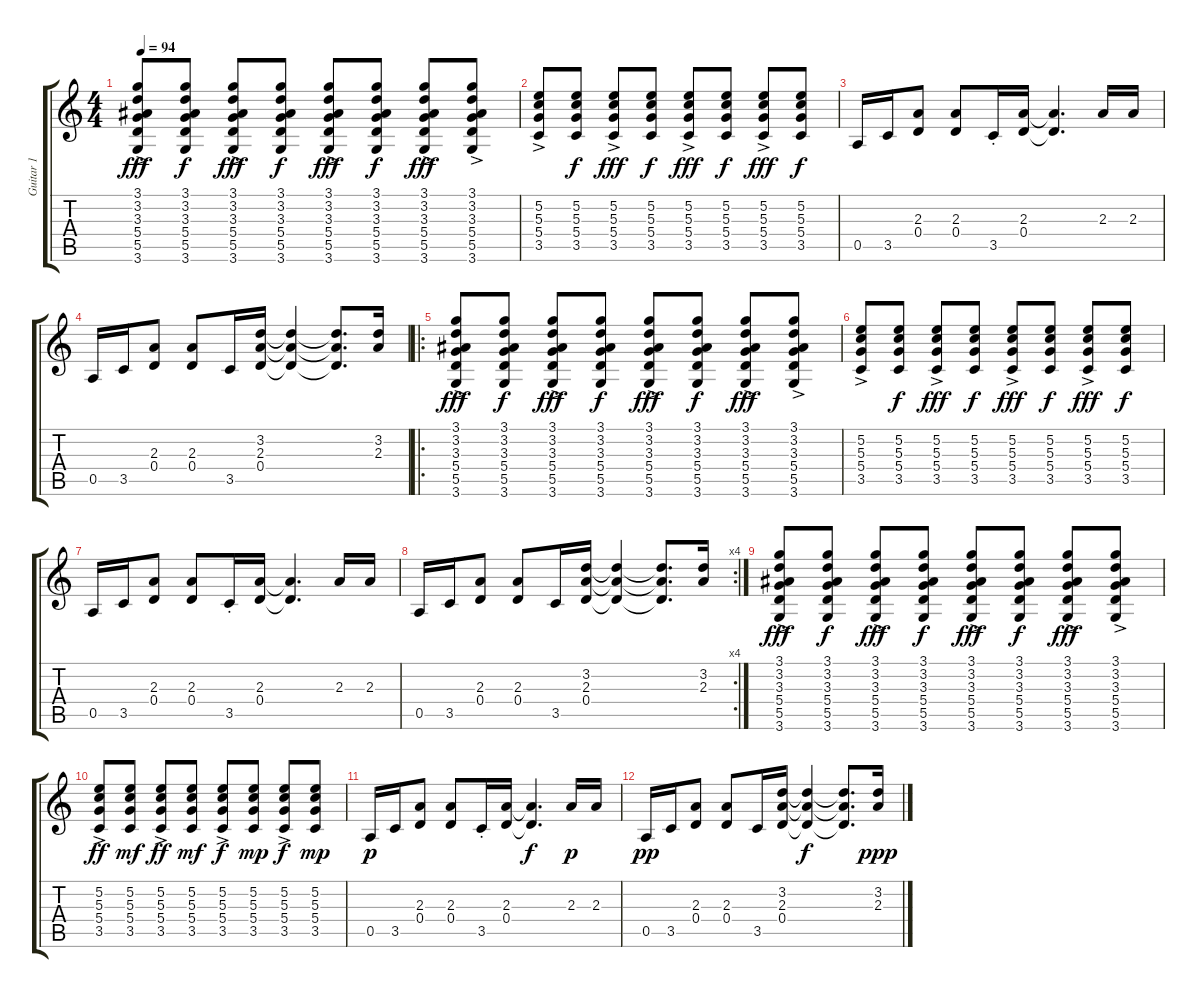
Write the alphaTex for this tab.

\track ("Guitar 1" "Guitar 1") {instrument acousticguitarnylon}
\staff {score tabs}
\tuning (E4 B3 G3 D3 A2 E2) {hide}
\ts (4 4)
\tempo 94
\clef g2
\ks c
(3.1{ac} 3.2{ac} 3.3{ac} 5.4{ac} 5.5{ac} 3.6{ac}).8{dy fff} (3.1 3.2 3.3 5.4 5.5 3.6).8{dy f} (3.1{ac} 3.2{ac} 3.3{ac} 5.4{ac} 5.5{ac} 3.6{ac}).8{dy fff} (3.1 3.2 3.3 5.4 5.5 3.6).8{dy f} (3.1{ac} 3.2{ac} 3.3{ac} 5.4{ac} 5.5{ac} 3.6{ac}).8{dy fff} (3.1 3.2 3.3 5.4 5.5 3.6).8{dy f} (3.1{ac} 3.2{ac} 3.3{ac} 5.4{ac} 5.5{ac} 3.6{ac}).8{dy fff} (3.1{ac} 3.2{ac} 3.3{ac} 5.4{ac} 5.5{ac} 3.6{ac}).8 |
(5.2{ac} 5.3{ac} 5.4{ac} 3.5{ac}).8 (5.2 5.3 5.4 3.5).8{dy f} (5.2{ac} 5.3{ac} 5.4{ac} 3.5{ac}).8{dy fff} (5.2 5.3 5.4 3.5).8{dy f} (5.2{ac} 5.3{ac} 5.4{ac} 3.5{ac}).8{dy fff} (5.2 5.3 5.4 3.5).8{dy f} (5.2{ac} 5.3{ac} 5.4{ac} 3.5{ac}).8{dy fff} (5.2 5.3 5.4 3.5).8{dy f} |
0.5.16 3.5.16 (2.3 0.4).8 (2.3 0.4).8 3.5{st}.16 (2.3 0.4).16 (2.3{t} 0.4{t}).4{d} 2.3.16 2.3.16 |
0.5.16 3.5.16 (2.3 0.4).8 (2.3 0.4).8 3.5.16 (3.2 2.3 0.4).16 (3.2{t} 2.3{t} 0.4{t}).4 (3.2{t} 2.3{t} 0.4{t}).8{d} (3.2 2.3).16 |
\ro
(3.1{ac} 3.2{ac} 3.3{ac} 5.4{ac} 5.5{ac} 3.6{ac}).8{dy fff} (3.1 3.2 3.3 5.4 5.5 3.6).8{dy f} (3.1{ac} 3.2{ac} 3.3{ac} 5.4{ac} 5.5{ac} 3.6{ac}).8{dy fff} (3.1 3.2 3.3 5.4 5.5 3.6).8{dy f} (3.1{ac} 3.2{ac} 3.3{ac} 5.4{ac} 5.5{ac} 3.6{ac}).8{dy fff} (3.1 3.2 3.3 5.4 5.5 3.6).8{dy f} (3.1{ac} 3.2{ac} 3.3{ac} 5.4{ac} 5.5{ac} 3.6{ac}).8{dy fff} (3.1{ac} 3.2{ac} 3.3{ac} 5.4{ac} 5.5{ac} 3.6{ac}).8 |
(5.2{ac} 5.3{ac} 5.4{ac} 3.5{ac}).8 (5.2 5.3 5.4 3.5).8{dy f} (5.2{ac} 5.3{ac} 5.4{ac} 3.5{ac}).8{dy fff} (5.2 5.3 5.4 3.5).8{dy f} (5.2{ac} 5.3{ac} 5.4{ac} 3.5{ac}).8{dy fff} (5.2 5.3 5.4 3.5).8{dy f} (5.2{ac} 5.3{ac} 5.4{ac} 3.5{ac}).8{dy fff} (5.2 5.3 5.4 3.5).8{dy f} |
0.5.16 3.5.16 (2.3 0.4).8 (2.3 0.4).8 3.5{st}.16 (2.3 0.4).16 (2.3{t} 0.4{t}).4{d} 2.3.16 2.3.16 |
\rc 4
0.5.16 3.5.16 (2.3 0.4).8 (2.3 0.4).8 3.5.16 (3.2 2.3 0.4).16 (3.2{t} 2.3{t} 0.4{t}).4 (3.2{t} 2.3{t} 0.4{t}).8{d} (3.2 2.3).16 |
(3.1{ac} 3.2{ac} 3.3{ac} 5.4{ac} 5.5{ac} 3.6{ac}).8{dy fff} (3.1 3.2 3.3 5.4 5.5 3.6).8{dy f} (3.1{ac} 3.2{ac} 3.3{ac} 5.4{ac} 5.5{ac} 3.6{ac}).8{dy fff} (3.1 3.2 3.3 5.4 5.5 3.6).8{dy f} (3.1{ac} 3.2{ac} 3.3{ac} 5.4{ac} 5.5{ac} 3.6{ac}).8{dy fff} (3.1 3.2 3.3 5.4 5.5 3.6).8{dy f} (3.1{ac} 3.2{ac} 3.3{ac} 5.4{ac} 5.5{ac} 3.6{ac}).8{dy fff} (3.1{ac} 3.2{ac} 3.3{ac} 5.4{ac} 5.5{ac} 3.6{ac}).8 |
(5.2{ac} 5.3{ac} 5.4{ac} 3.5{ac}).8{dy ff} (5.2 5.3 5.4 3.5).8{dy mf} (5.2{ac} 5.3{ac} 5.4{ac} 3.5{ac}).8{dy ff} (5.2 5.3 5.4 3.5).8{dy mf} (5.2{ac} 5.3{ac} 5.4{ac} 3.5{ac}).8{dy f} (5.2 5.3 5.4 3.5).8{dy mp} (5.2{ac} 5.3{ac} 5.4{ac} 3.5{ac}).8{dy f} (5.2 5.3 5.4 3.5).8{dy mp} |
0.5.16{dy p} 3.5.16 (2.3 0.4).8 (2.3 0.4).8 3.5{st}.16 (2.3 0.4).16 (2.3{t} 0.4{t}).4{d dy f} 2.3.16{dy p} 2.3.16 |
0.5.16{dy pp} 3.5.16 (2.3 0.4).8 (2.3 0.4).8 3.5.16 (3.2 2.3 0.4).16 (3.2{t} 2.3{t} 0.4{t}).4{dy f} (3.2{t} 2.3{t} 0.4{t}).8{d} (3.2 2.3).16{dy ppp}
